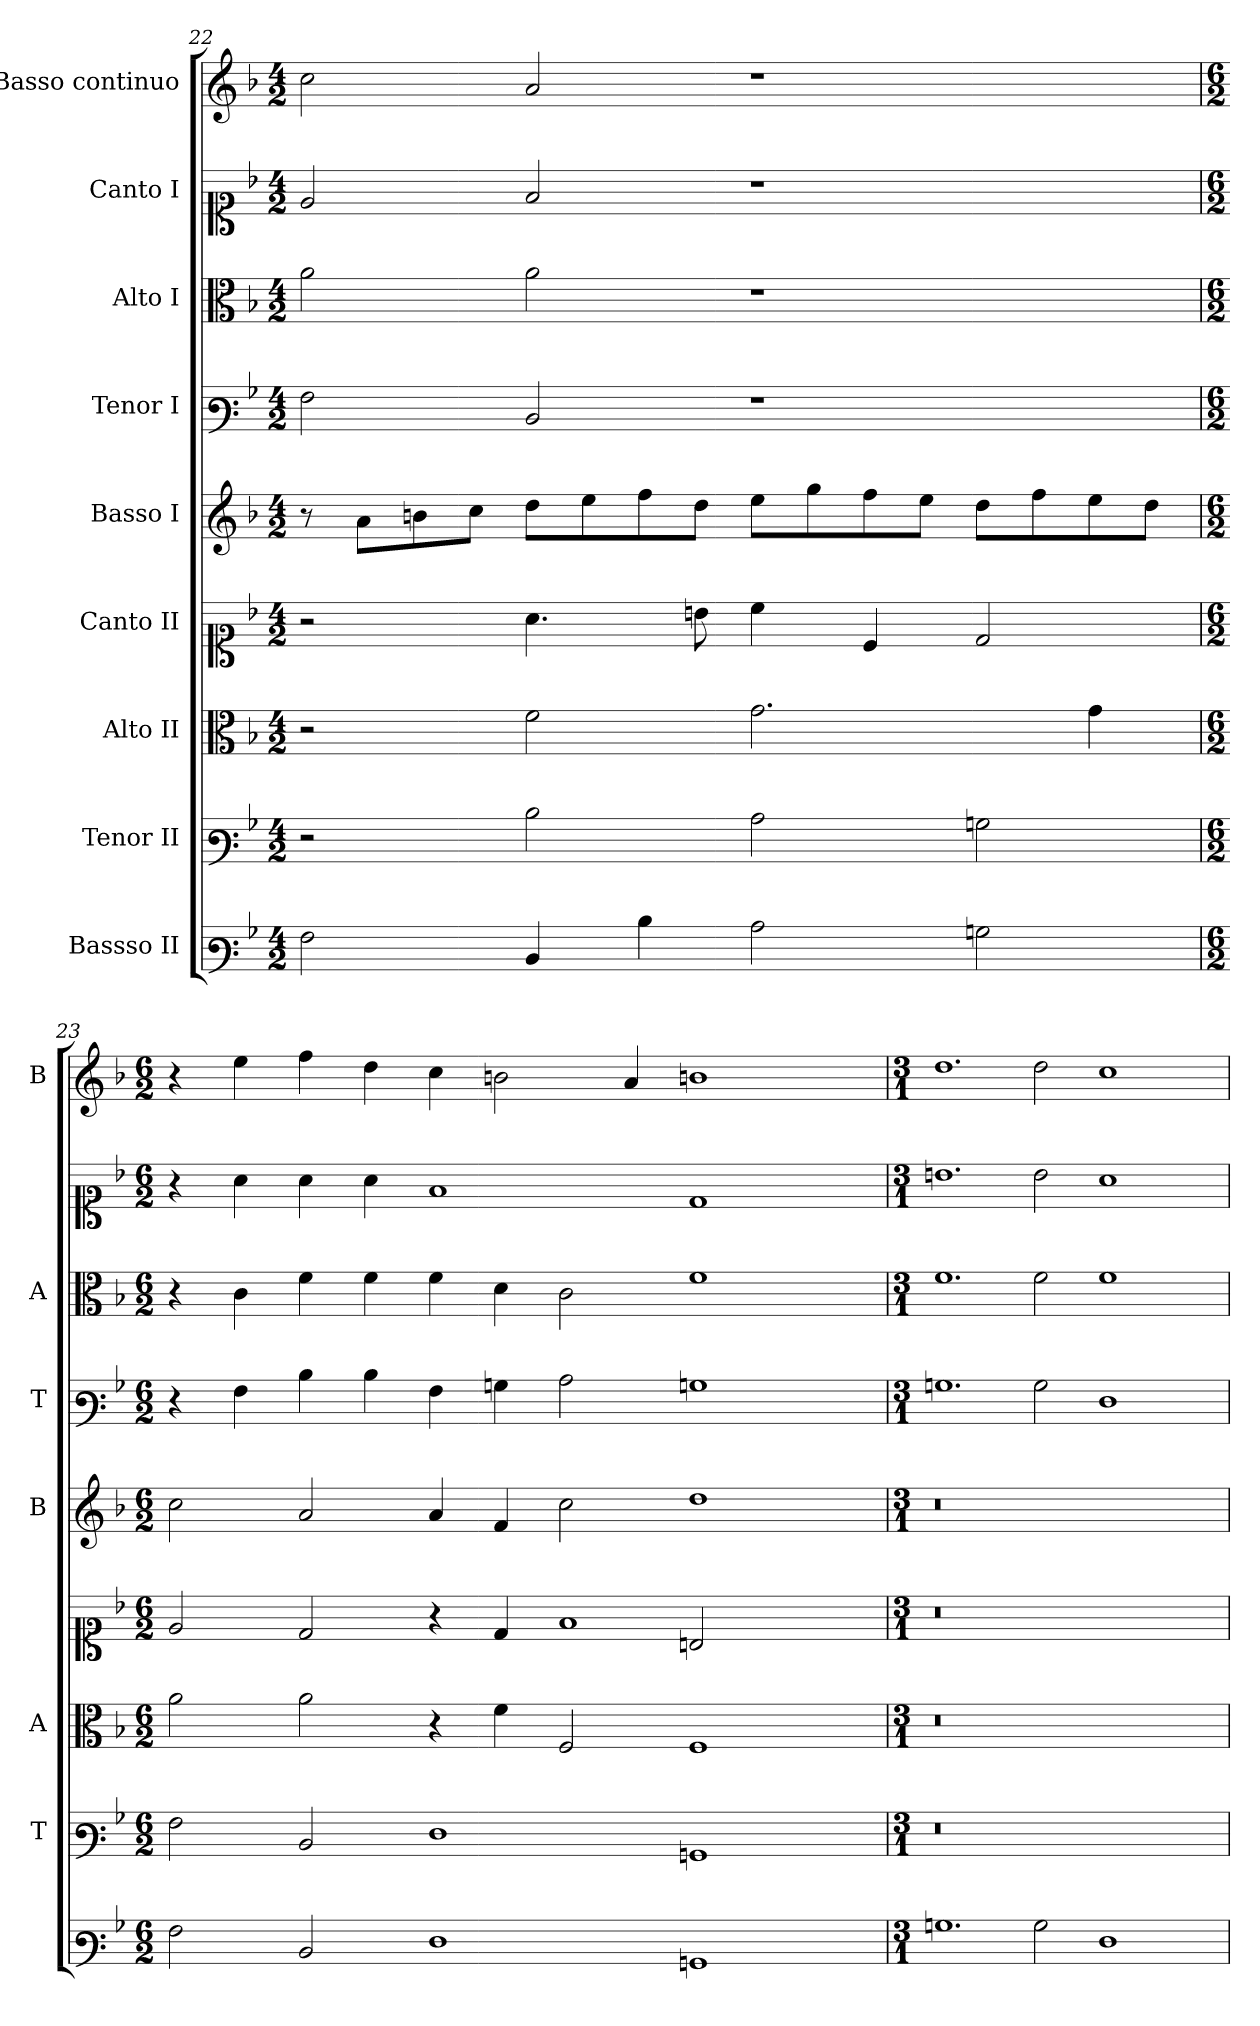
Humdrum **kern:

**kern	**kern	**kern	**kern	**kern	**kern	**kern	**kern	**kern
*part9	*part8	*part7	*part6	*part5	*part4	*part3	*part2	*part1
*staff9	*staff8	*staff7	*staff6	*staff5	*staff4	*staff3	*staff2	*staff1
*I"Bassso II	*I"Tenor II	*I"Alto II	*I"Canto II	*I"Basso I	*I"Tenor I	*I"Alto I	*I"Canto I	*I"Basso continuo
*	*I'T	*I'A	*	*I'B	*I'T	*I'A	*	*I'B
*clefF3	*clefF3	*clefC3	*clefC1	*clefG2	*clefF3	*clefC3	*clefC1	*clefG2
*k[b-]	*k[b-]	*k[b-]	*k[b-]	*k[b-]	*k[b-]	*k[b-]	*k[b-]	*k[b-]
*F:	*F:	*F:	*F:	*F:	*F:	*F:	*F:	*F:
*M4/2	*M4/2	*M4/2	*M4/2	*M4/2	*M4/2	*M4/2	*M4/2	*M4/2
=22	=22	=22	=22	=22	=22	=22	=22	=22
2A	2r	2r	2r	8r	2A	2a	2e	2cc
.	.	.	.	8aL	.	.	.	.
.	.	.	.	8bn	.	.	.	.
.	.	.	.	8ccJ	.	.	.	.
4D	2d	2f	4.a	8ddL	2D	2a	2f	2a
.	.	.	.	8ee	.	.	.	.
4d	.	.	.	8ff	.	.	.	.
.	.	.	8bn	8ddJ	.	.	.	.
2c	2c	2.g	4cc	8eeL	1r	1r	1r	1r
.	.	.	.	8gg	.	.	.	.
.	.	.	4c	8ff	.	.	.	.
.	.	.	.	8eeJ	.	.	.	.
2Bn	2Bn	.	2d	8ddL	.	.	.	.
.	.	.	.	8ff	.	.	.	.
.	.	4g	.	8ee	.	.	.	.
.	.	.	.	8ddJ	.	.	.	.
!!LO:PB:g=z
=23	=23	=23	=23	=23	=23	=23	=23	=23
*M6/2	*M6/2	*M6/2	*M6/2	*M6/2	*M6/2	*M6/2	*M6/2	*M6/2
2A	2A	2a	2e	2cc	4r	4r	4r	4r
.	.	.	.	.	4A	4c	4a	4ee
2D	2D	2a	2d	2a	4d	4f	4a	4ff
.	.	.	.	.	4d	4f	4a	4dd
1F	1F	4r	4r	4a	4A	4f	1f	4cc
.	.	4f	4d	4f	4Bn	4d	.	2bn
!	!	!	!LO:N:vis=1	!	!	!	!	!
.	.	2F	2f	2cc	2c	2c	.	.
.	.	.	.	.	.	.	.	4a
1BBn	1BBn	1F	2Bn	1dd	1Bn	1f	1d	1bn
.	.	.	2ryy	.	.	.	.	.
=24	=24	=24	=24	=24	=24	=24	=24	=24
*M3/1	*M3/1	*M3/1	*M3/1	*M3/1	*M3/1	*M3/1	*M3/1	*M3/1
!LO:N:vis=1.	!LO:N:vis=0	!LO:N:vis=0	!LO:N:vis=0	!LO:N:vis=0	!LO:N:vis=1.	!LO:N:vis=1.	!LO:N:vis=1.	!LO:N:vis=1.
2Bn	1r	1r	1r	1r	2Bn	2f	2bn	2dd
!LO:N:vis=2	!	!	!	!	!LO:N:vis=2	!LO:N:vis=2	!LO:N:vis=2	!LO:N:vis=2
4B	.	.	.	.	4B	4f	4b	4dd
!LO:N:vis=1	!	!	!	!	!LO:N:vis=1	!LO:N:vis=1	!LO:N:vis=1	!LO:N:vis=1
2F	.	.	.	.	2F	2f	2a	2cc
.	4ryy	4ryy	4ryy	4ryy	.	.	.	.
=	=	=	=	=	=	=	=	=
*-	*-	*-	*-	*-	*-	*-	*-	*-
